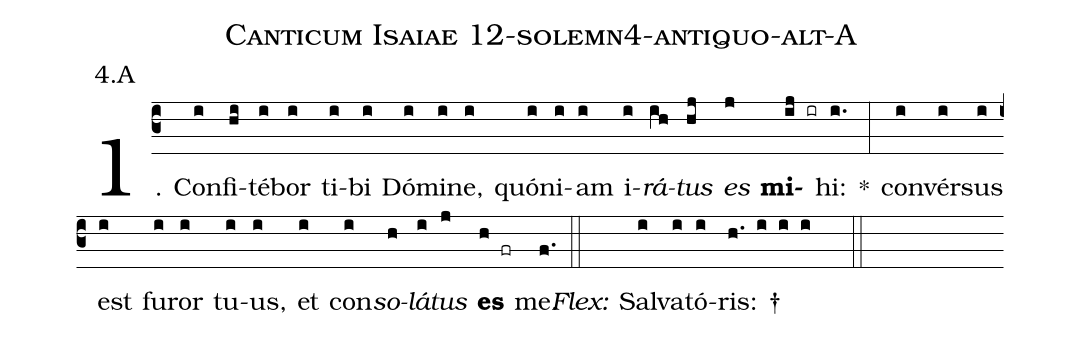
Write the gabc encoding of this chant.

name: Canticum Isaiae 12-solemn4-antiquo-alt-A;
annotation: 4.A;
%%
(c3)1. Con(i)fi(hi)té(i)bor(i) ti(i)bi(i) Dó(i)mi(i)ne,(i) quón(i)i(i)am(i) i(i)<i>rá</i>(ih)<i>tus</i>(hj) <i>es</i>(j) <b>mi</b>(ij ir)hi:(i.) *(:) con(i)vér(i)sus(i) est(i) fu(i)ror(i) tu(i)us,(i) et(i) con(i)<i>so</i>(h)<i>lá</i>(i)<i>tus</i>(j) <b>es</b>(h fr) me.(f.) (::)
<i>Flex:</i>()  Sal(i)va(i)tó(i)ris: †(h. i i i  ::)
